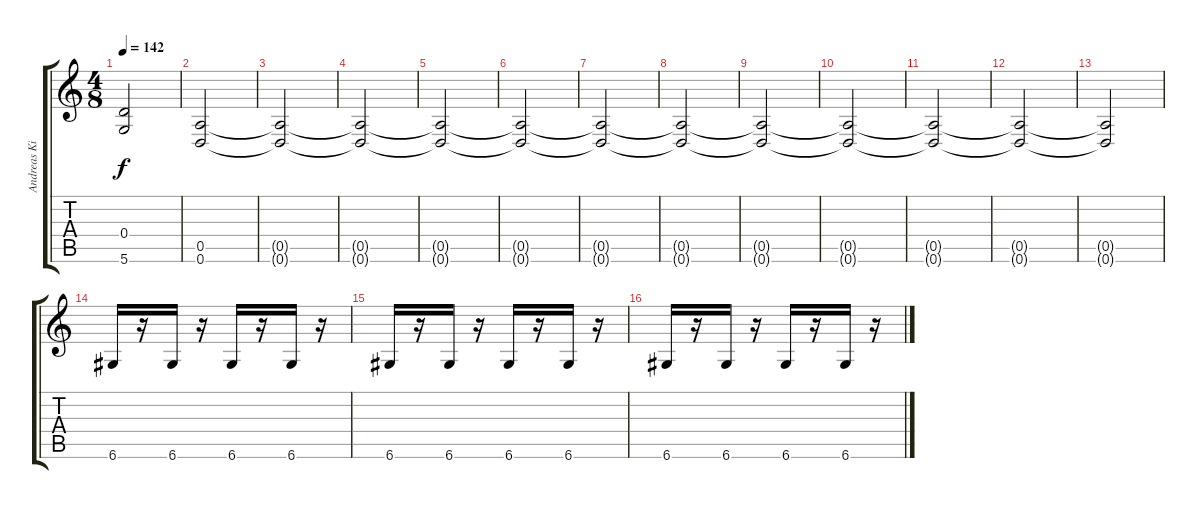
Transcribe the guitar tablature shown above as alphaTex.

\track ("Andreas Kisser" "Andreas Ki") {instrument distortionguitar}
\staff {score tabs}
\tuning (E4 B3 G3 D3 A2 D2) {hide}
\ts (4 8)
\tempo 142
\clef g2
\ks c
(0.4{t} 5.6{t}).2{dy f} |
(0.5 0.6).2 |
(0.5{t} 0.6{t}).2 |
(0.5{t} 0.6{t}).2 |
(0.5{t} 0.6{t}).2 |
(0.5{t} 0.6{t}).2 |
(0.5{t} 0.6{t}).2 |
(0.5{t} 0.6{t}).2 |
(0.5{t} 0.6{t}).2 |
(0.5{t} 0.6{t}).2 |
(0.5{t} 0.6{t}).2 |
(0.5{t} 0.6{t}).2 |
(0.5{t} 0.6{t}).2 |
6.6.16 r.16 6.6.16 r.16 6.6.16 r.16 6.6.16 r.16 |
6.6.16 r.16 6.6.16 r.16 6.6.16 r.16 6.6.16 r.16 |
6.6.16 r.16 6.6.16 r.16 6.6.16 r.16 6.6.16 r.16
